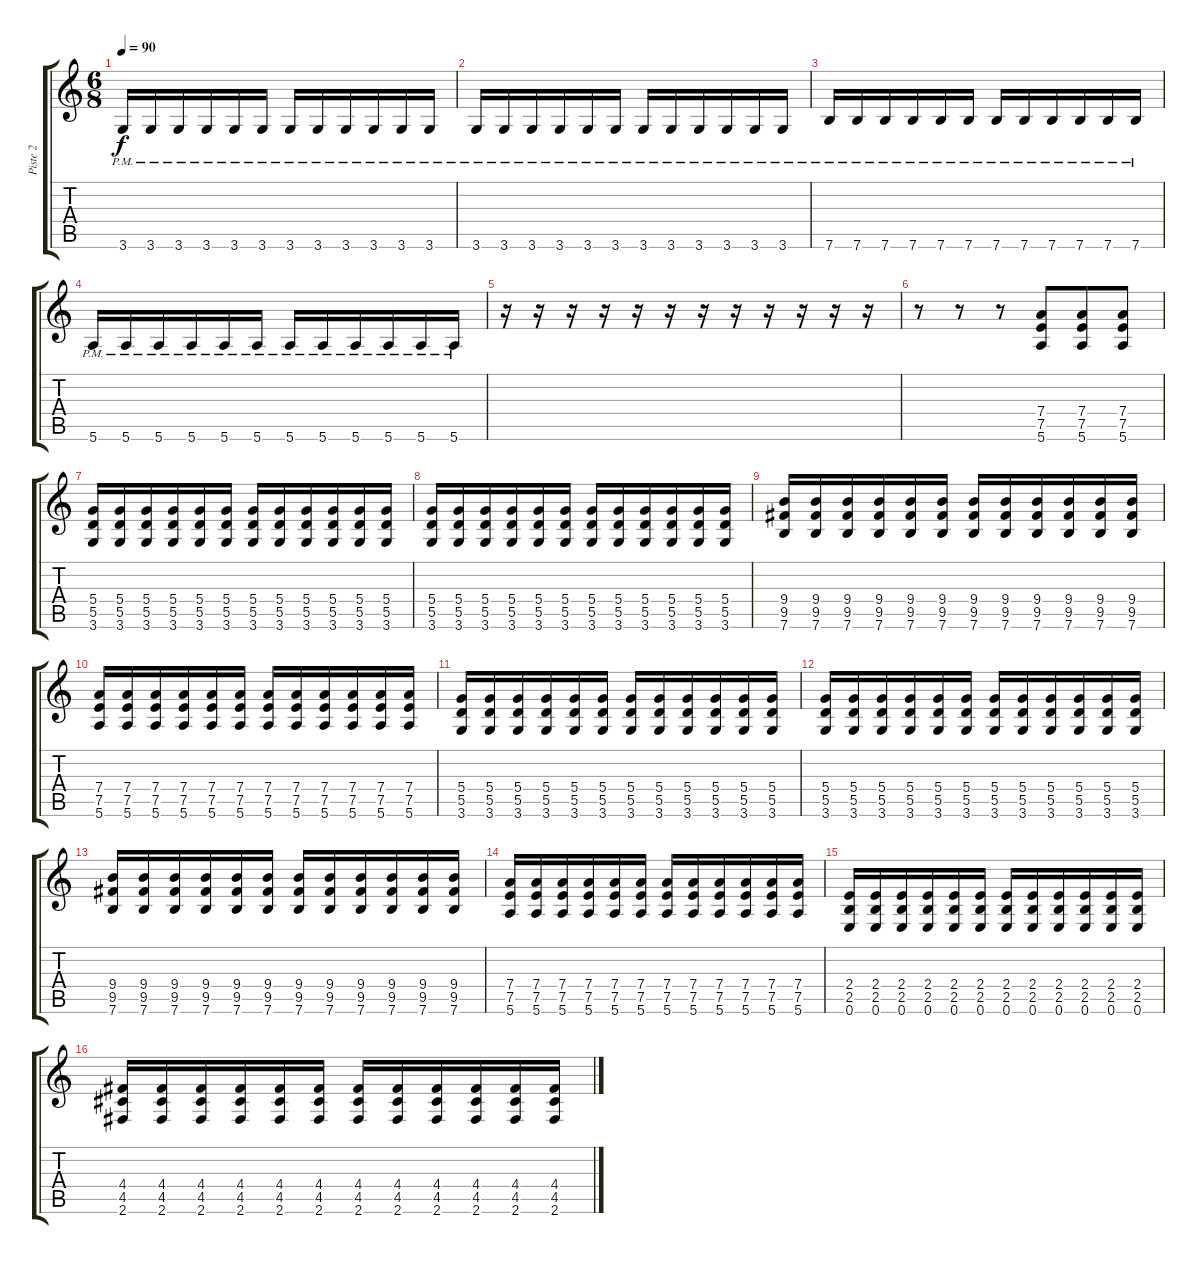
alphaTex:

\track ("Piste 2" "Piste 2") {instrument distortionguitar}
\staff {score tabs}
\tuning (E4 B3 G3 D3 A2 E2) {hide}
\ts (6 8)
\tempo 90
\clef g2
\ks c
3.6{pm}.16{dy f} 3.6{pm}.16 3.6{pm}.16 3.6{pm}.16 3.6{pm}.16 3.6{pm}.16 3.6{pm}.16 3.6{pm}.16 3.6{pm}.16 3.6{pm}.16 3.6{pm}.16 3.6{pm}.16 |
3.6{pm}.16 3.6{pm}.16 3.6{pm}.16 3.6{pm}.16 3.6{pm}.16 3.6{pm}.16 3.6{pm}.16 3.6{pm}.16 3.6{pm}.16 3.6{pm}.16 3.6{pm}.16 3.6{pm}.16 |
7.6{pm}.16 7.6{pm}.16 7.6{pm}.16 7.6{pm}.16 7.6{pm}.16 7.6{pm}.16 7.6{pm}.16 7.6{pm}.16 7.6{pm}.16 7.6{pm}.16 7.6{pm}.16 7.6{pm}.16 |
5.6{pm}.16 5.6{pm}.16 5.6{pm}.16 5.6{pm}.16 5.6{pm}.16 5.6{pm}.16 5.6{pm}.16 5.6{pm}.16 5.6{pm}.16 5.6{pm}.16 5.6{pm}.16 5.6{pm}.16 |
r.16 r.16 r.16 r.16 r.16 r.16 r.16 r.16 r.16 r.16 r.16 r.16 |
r.8 r.8 r.8 (7.4 7.5 5.6).8 (7.4 7.5 5.6).8 (7.4 7.5 5.6).8 |
(5.4 5.5 3.6).16 (5.4 5.5 3.6).16 (5.4 5.5 3.6).16 (5.4 5.5 3.6).16 (5.4 5.5 3.6).16 (5.4 5.5 3.6).16 (5.4 5.5 3.6).16 (5.4 5.5 3.6).16 (5.4 5.5 3.6).16 (5.4 5.5 3.6).16 (5.4 5.5 3.6).16 (5.4 5.5 3.6).16 |
(5.4 5.5 3.6).16 (5.4 5.5 3.6).16 (5.4 5.5 3.6).16 (5.4 5.5 3.6).16 (5.4 5.5 3.6).16 (5.4 5.5 3.6).16 (5.4 5.5 3.6).16 (5.4 5.5 3.6).16 (5.4 5.5 3.6).16 (5.4 5.5 3.6).16 (5.4 5.5 3.6).16 (5.4 5.5 3.6).16 |
(9.4 9.5 7.6).16 (9.4 9.5 7.6).16 (9.4 9.5 7.6).16 (9.4 9.5 7.6).16 (9.4 9.5 7.6).16 (9.4 9.5 7.6).16 (9.4 9.5 7.6).16 (9.4 9.5 7.6).16 (9.4 9.5 7.6).16 (9.4 9.5 7.6).16 (9.4 9.5 7.6).16 (9.4 9.5 7.6).16 |
(7.4 7.5 5.6).16 (7.4 7.5 5.6).16 (7.4 7.5 5.6).16 (7.4 7.5 5.6).16 (7.4 7.5 5.6).16 (7.4 7.5 5.6).16 (7.4 7.5 5.6).16 (7.4 7.5 5.6).16 (7.4 7.5 5.6).16 (7.4 7.5 5.6).16 (7.4 7.5 5.6).16 (7.4 7.5 5.6).16 |
(5.4 5.5 3.6).16 (5.4 5.5 3.6).16 (5.4 5.5 3.6).16 (5.4 5.5 3.6).16 (5.4 5.5 3.6).16 (5.4 5.5 3.6).16 (5.4 5.5 3.6).16 (5.4 5.5 3.6).16 (5.4 5.5 3.6).16 (5.4 5.5 3.6).16 (5.4 5.5 3.6).16 (5.4 5.5 3.6).16 |
(5.4 5.5 3.6).16 (5.4 5.5 3.6).16 (5.4 5.5 3.6).16 (5.4 5.5 3.6).16 (5.4 5.5 3.6).16 (5.4 5.5 3.6).16 (5.4 5.5 3.6).16 (5.4 5.5 3.6).16 (5.4 5.5 3.6).16 (5.4 5.5 3.6).16 (5.4 5.5 3.6).16 (5.4 5.5 3.6).16 |
(9.4 9.5 7.6).16 (9.4 9.5 7.6).16 (9.4 9.5 7.6).16 (9.4 9.5 7.6).16 (9.4 9.5 7.6).16 (9.4 9.5 7.6).16 (9.4 9.5 7.6).16 (9.4 9.5 7.6).16 (9.4 9.5 7.6).16 (9.4 9.5 7.6).16 (9.4 9.5 7.6).16 (9.4 9.5 7.6).16 |
(7.4 7.5 5.6).16 (7.4 7.5 5.6).16 (7.4 7.5 5.6).16 (7.4 7.5 5.6).16 (7.4 7.5 5.6).16 (7.4 7.5 5.6).16 (7.4 7.5 5.6).16 (7.4 7.5 5.6).16 (7.4 7.5 5.6).16 (7.4 7.5 5.6).16 (7.4 7.5 5.6).16 (7.4 7.5 5.6).16 |
(2.4 2.5 0.6).16 (2.4 2.5 0.6).16 (2.4 2.5 0.6).16 (2.4 2.5 0.6).16 (2.4 2.5 0.6).16 (2.4 2.5 0.6).16 (2.4 2.5 0.6).16 (2.4 2.5 0.6).16 (2.4 2.5 0.6).16 (2.4 2.5 0.6).16 (2.4 2.5 0.6).16 (2.4 2.5 0.6).16 |
(4.4 4.5 2.6).16 (4.4 4.5 2.6).16 (4.4 4.5 2.6).16 (4.4 4.5 2.6).16 (4.4 4.5 2.6).16 (4.4 4.5 2.6).16 (4.4 4.5 2.6).16 (4.4 4.5 2.6).16 (4.4 4.5 2.6).16 (4.4 4.5 2.6).16 (4.4 4.5 2.6).16 (4.4 4.5 2.6).16
